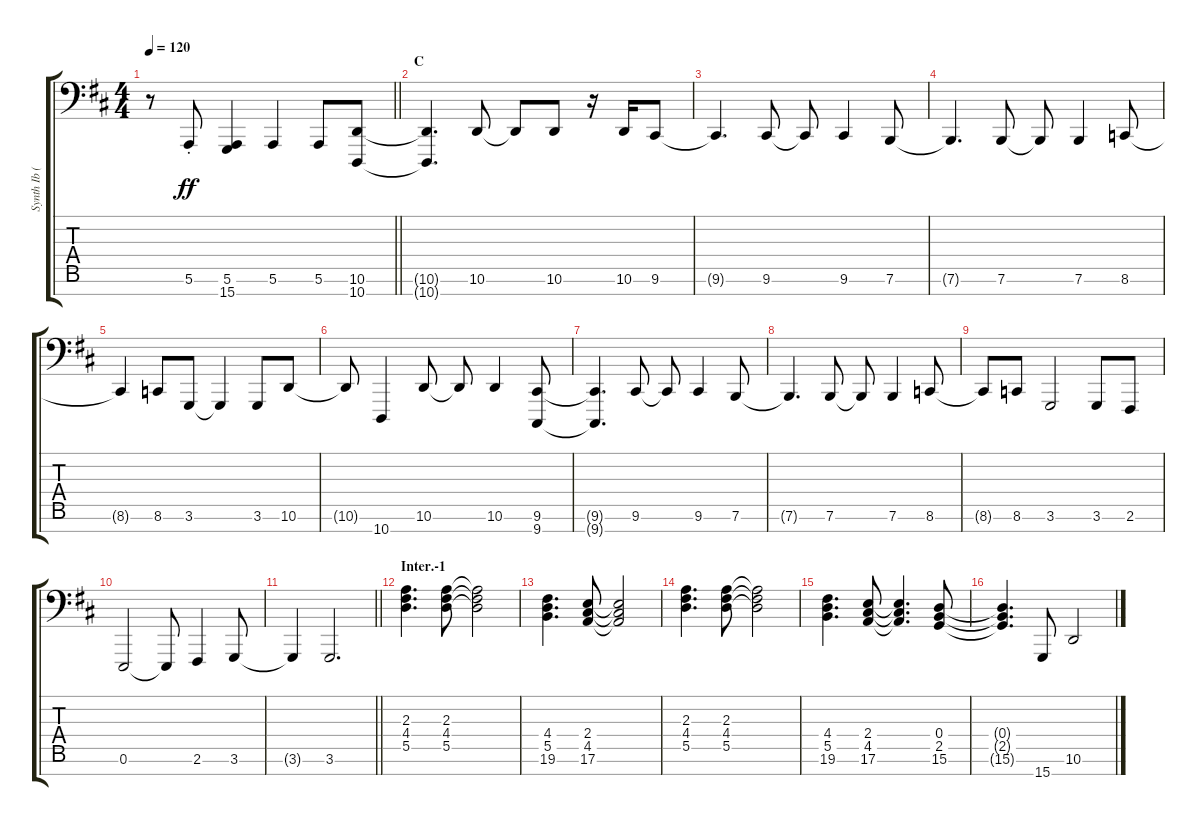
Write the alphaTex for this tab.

\track ("Synth Ib (Kotobuki Tsumugi)" "Synth Ib (") {instrument electricgrandpiano}
\staff {score tabs}
\tuning (E4 B3 G3 D3 A2 E1 E0) {hide}
\ts (4 4)
\tempo 120
\clef f4
\barLineRight lightlight
\ks d
r.8{dy ff} 5.6{st}.8 (5.6 15.7).4 5.6.4 5.6.8 (10.6 10.7).8 |
\section ("" "C")
(10.6{t} 10.7{t}).4{d} 10.6.8 10.6{t}.8 10.6.8 r.16 10.6.16 9.6.8 |
9.6{t}.4{d} 9.6.8 9.6{t}.8 9.6.4 7.6.8 |
7.6{t}.4{d} 7.6.8 7.6{t}.8 7.6.4 8.6.8 |
8.6{t}.4 8.6.8 3.6.8 3.6{t}.4 3.6.8 10.6.8 |
10.6{t}.8 10.7.4 10.6.8 10.6{t}.8 10.6.4 (9.6 9.7).8 |
(9.6{t} 9.7{t}).4{d} 9.6.8 9.6{t}.8 9.6.4 7.6.8 |
7.6{t}.4{d} 7.6.8 7.6{t}.8 7.6.4 8.6.8 |
8.6{t}.8 8.6.8 3.6.2 3.6.8 2.6.8 |
0.6.2 0.6{t}.8 2.6.4 3.6.8 |
\barLineRight lightlight
3.6{t}.4 3.6.2{d} |
\section ("" "Inter.-1")
(2.3 4.4 5.5).4{d} (2.3 4.4 5.5).8 (2.3{t} 4.4{t} 5.5{t}).2 |
(4.4 5.5 19.6).4{d} (2.4 4.5 17.6).8 (2.4{t} 4.5{t} 17.6{t}).2 |
(2.3 4.4 5.5).4{d} (2.3 4.4 5.5).8 (2.3{t} 4.4{t} 5.5{t}).2 |
(4.4 5.5 19.6).4{d} (2.4 4.5 17.6).8 (2.4{t} 4.5{t} 17.6{t}).4{d} (0.4 2.5 15.6).8 |
(0.4{t} 2.5{t} 15.6{t}).4{d} 15.7.8 10.6.2
